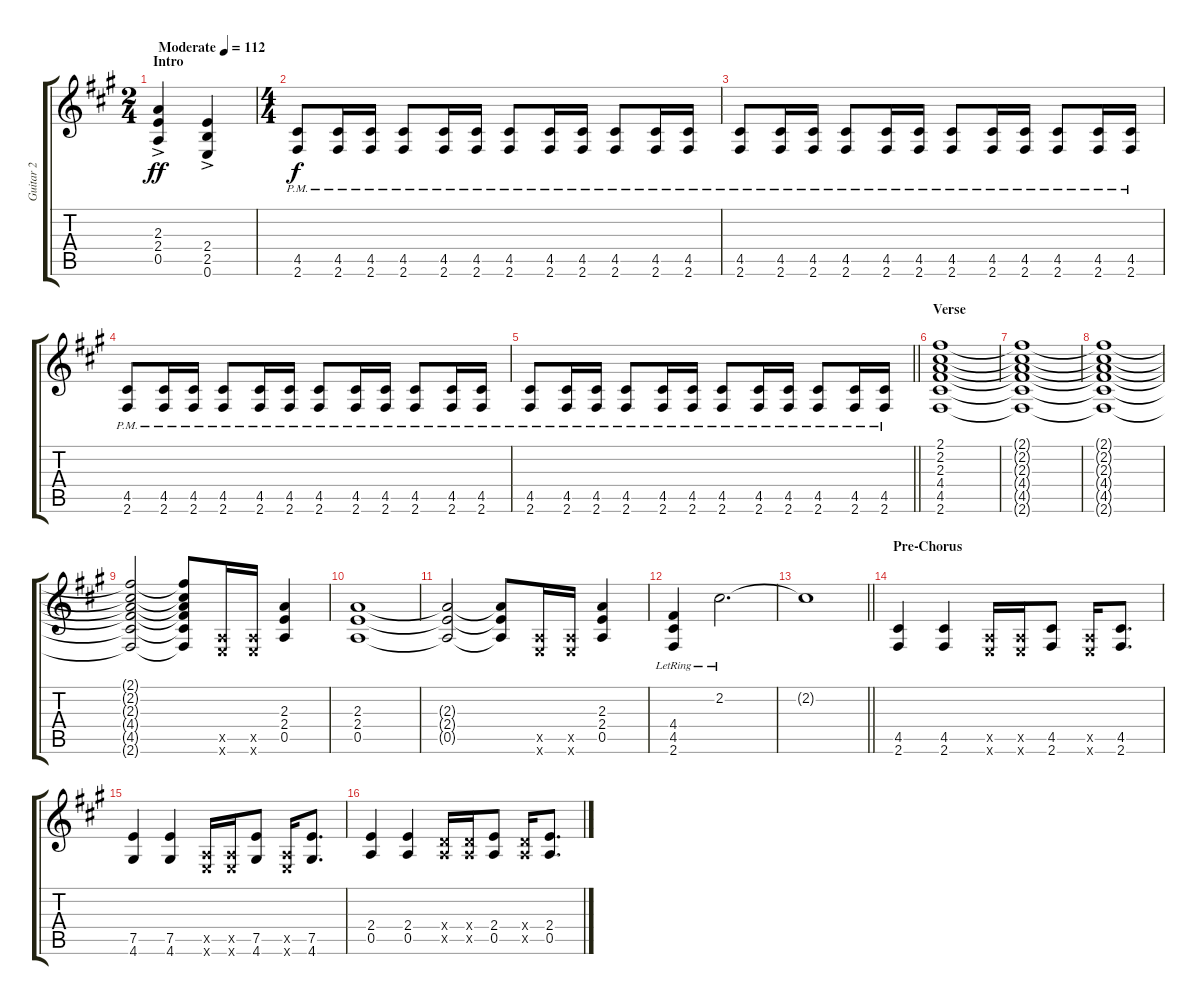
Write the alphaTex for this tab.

\track ("Guitar 2" "Guitar 2") {instrument distortionguitar}
\staff {score tabs}
\tuning (E4 B3 G3 D3 A2 E2) {hide}
\ts (2 4)
\section ("" "Intro")
\tempo (112 "Moderate")
\clef g2
\ks a
(2.3 2.4 0.5{ac}).4{dy ff instrument distortionguitar} (2.4 2.5 0.6{ac}).4 |
\ts (4 4)
(4.5{pm} 2.6{pm}).8{dy f} (4.5{pm} 2.6{pm}).16 (4.5{pm} 2.6{pm}).16 (4.5{pm} 2.6{pm}).8 (4.5{pm} 2.6{pm}).16 (4.5{pm} 2.6{pm}).16 (4.5{pm} 2.6{pm}).8 (4.5{pm} 2.6{pm}).16 (4.5{pm} 2.6{pm}).16 (4.5{pm} 2.6{pm}).8 (4.5{pm} 2.6{pm}).16 (4.5{pm} 2.6{pm}).16 |
(4.5{pm} 2.6{pm}).8 (4.5{pm} 2.6{pm}).16 (4.5{pm} 2.6{pm}).16 (4.5{pm} 2.6{pm}).8 (4.5{pm} 2.6{pm}).16 (4.5{pm} 2.6{pm}).16 (4.5{pm} 2.6{pm}).8 (4.5{pm} 2.6{pm}).16 (4.5{pm} 2.6{pm}).16 (4.5{pm} 2.6{pm}).8 (4.5{pm} 2.6{pm}).16 (4.5{pm} 2.6{pm}).16 |
(4.5{pm} 2.6{pm}).8 (4.5{pm} 2.6{pm}).16 (4.5{pm} 2.6{pm}).16 (4.5{pm} 2.6{pm}).8 (4.5{pm} 2.6{pm}).16 (4.5{pm} 2.6{pm}).16 (4.5{pm} 2.6{pm}).8 (4.5{pm} 2.6{pm}).16 (4.5{pm} 2.6{pm}).16 (4.5{pm} 2.6{pm}).8 (4.5{pm} 2.6{pm}).16 (4.5{pm} 2.6{pm}).16 |
\barLineRight lightlight
(4.5{pm} 2.6{pm}).8 (4.5{pm} 2.6{pm}).16 (4.5{pm} 2.6{pm}).16 (4.5{pm} 2.6{pm}).8 (4.5{pm} 2.6{pm}).16 (4.5{pm} 2.6{pm}).16 (4.5{pm} 2.6{pm}).8 (4.5{pm} 2.6{pm}).16 (4.5{pm} 2.6{pm}).16 (4.5{pm} 2.6{pm}).8 (4.5{pm} 2.6{pm}).16 (4.5{pm} 2.6{pm}).16 |
\section ("" "Verse")
(2.1 2.2 2.3 4.4 4.5 2.6).1 |
(2.1{t} 2.2{t} 2.3{t} 4.4{t} 4.5{t} 2.6{t}).1 |
(2.1{t} 2.2{t} 2.3{t} 4.4{t} 4.5{t} 2.6{t}).1 |
(2.1{t} 2.2{t} 2.3{t} 4.4{t} 4.5{t} 2.6{t}).2 (2.1{t} 2.2{t} 2.3{t} 4.4{t} 4.5{t} 2.6{t}).8 (0.5{x} 0.6{x}).16 (0.5{x} 0.6{x}).16 (2.3 2.4 0.5).4 |
(2.3 2.4 0.5).1 |
(2.3{t} 2.4{t} 0.5{t}).2 (2.3{t} 2.4{t} 0.5{t}).8 (0.5{x} 0.6{x}).16 (0.5{x} 0.6{x}).16 (2.3 2.4 0.5).4 |
(4.4{lr} 4.5{lr} 2.6{lr}).4 2.2{lr}.2{d} |
\barLineRight lightlight
2.2{t}.1 |
\section ("" "Pre-Chorus")
(4.5 2.6).4 (4.5 2.6).4 (0.5{x} 0.6{x}).16 (0.5{x} 0.6{x}).16 (4.5 2.6).8 (0.5{x} 0.6{x}).16 (4.5 2.6).8{d} |
(7.5 4.6).4 (7.5 4.6).4 (0.5{x} 0.6{x}).16 (0.5{x} 0.6{x}).16 (7.5 4.6).8 (0.5{x} 0.6{x}).16 (7.5 4.6).8{d} |
(2.4 0.5).4 (2.4 0.5).4 (0.4{x} 0.5{x}).16 (0.4{x} 0.5{x}).16 (2.4 0.5).8 (0.4{x} 0.5{x}).16 (2.4 0.5).8{d}
